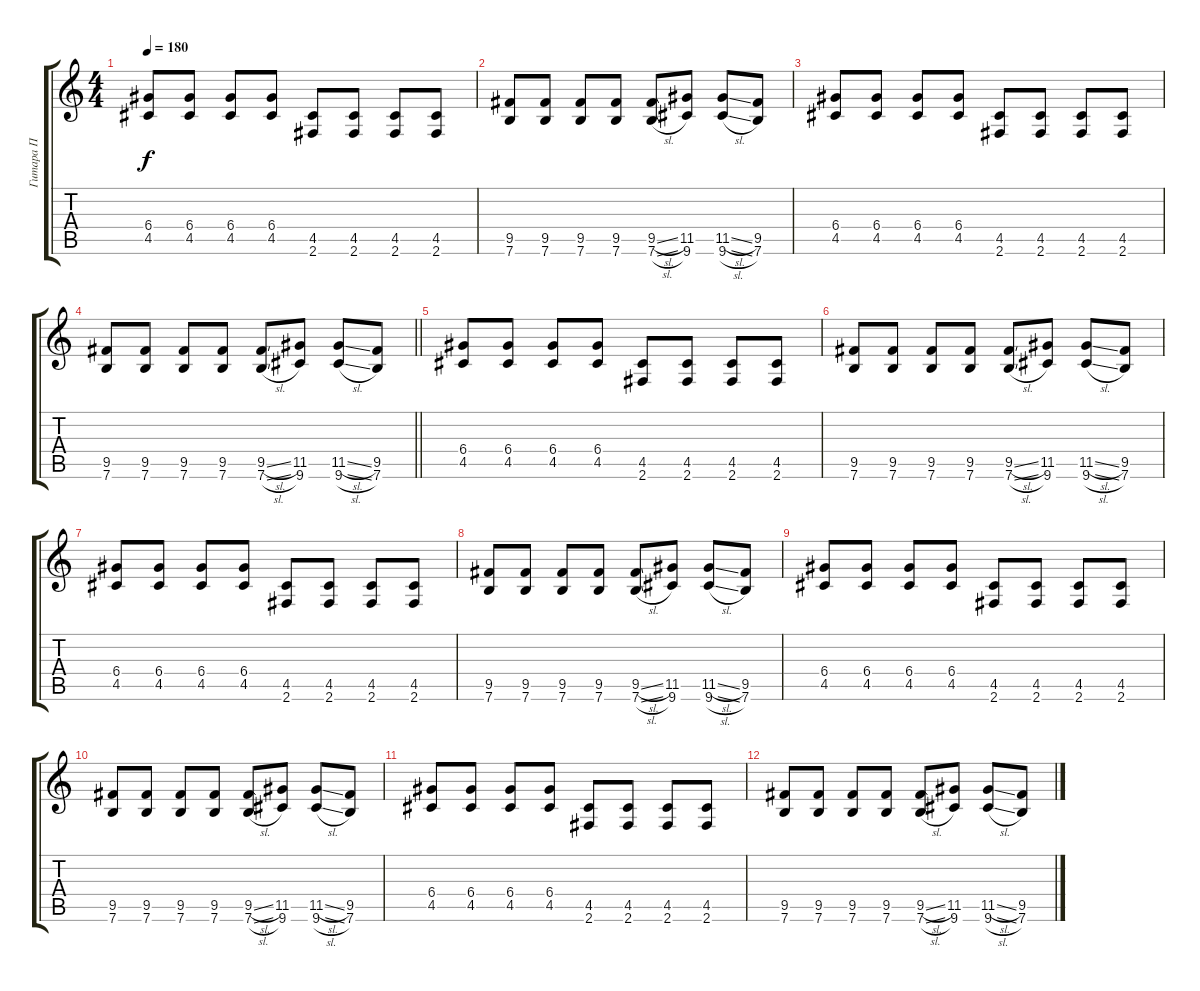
\track ("Гитара П" "Гитара П") {instrument distortionguitar}
\staff {score tabs}
\tuning (E4 B3 G3 D3 A2 E2) {hide}
\ts (4 4)
\tempo 180
\clef g2
\ks c
(6.4 4.5).8{dy f} (6.4 4.5).8 (6.4 4.5).8 (6.4 4.5).8 (4.5 2.6).8 (4.5 2.6).8 (4.5 2.6).8 (4.5 2.6).8 |
(9.5 7.6).8 (9.5 7.6).8 (9.5 7.6).8 (9.5 7.6).8 (9.5{sl} 7.6{sl}).8 (11.5 9.6).8 (11.5{sl} 9.6{sl}).8 (9.5 7.6).8 |
(6.4 4.5).8 (6.4 4.5).8 (6.4 4.5).8 (6.4 4.5).8 (4.5 2.6).8 (4.5 2.6).8 (4.5 2.6).8 (4.5 2.6).8 |
\barLineRight lightlight
(9.5 7.6).8 (9.5 7.6).8 (9.5 7.6).8 (9.5 7.6).8 (9.5{sl} 7.6{sl}).8 (11.5 9.6).8 (11.5{sl} 9.6{sl}).8 (9.5 7.6).8 |
\section ("" " ")
(6.4 4.5).8{volume 8} (6.4 4.5).8 (6.4 4.5).8 (6.4 4.5).8 (4.5 2.6).8 (4.5 2.6).8 (4.5 2.6).8 (4.5 2.6).8 |
(9.5 7.6).8 (9.5 7.6).8 (9.5 7.6).8 (9.5 7.6).8 (9.5{sl} 7.6{sl}).8 (11.5 9.6).8 (11.5{sl} 9.6{sl}).8 (9.5 7.6).8 |
(6.4 4.5).8 (6.4 4.5).8 (6.4 4.5).8 (6.4 4.5).8 (4.5 2.6).8 (4.5 2.6).8 (4.5 2.6).8 (4.5 2.6).8 |
(9.5 7.6).8 (9.5 7.6).8 (9.5 7.6).8 (9.5 7.6).8 (9.5{sl} 7.6{sl}).8 (11.5 9.6).8 (11.5{sl} 9.6{sl}).8 (9.5 7.6).8 |
(6.4 4.5).8{volume 0} (6.4 4.5).8 (6.4 4.5).8 (6.4 4.5).8 (4.5 2.6).8 (4.5 2.6).8 (4.5 2.6).8 (4.5 2.6).8 |
(9.5 7.6).8 (9.5 7.6).8 (9.5 7.6).8 (9.5 7.6).8 (9.5{sl} 7.6{sl}).8 (11.5 9.6).8 (11.5{sl} 9.6{sl}).8 (9.5 7.6).8 |
(6.4 4.5).8 (6.4 4.5).8 (6.4 4.5).8 (6.4 4.5).8 (4.5 2.6).8 (4.5 2.6).8 (4.5 2.6).8 (4.5 2.6).8 |
(9.5 7.6).8 (9.5 7.6).8 (9.5 7.6).8 (9.5 7.6).8 (9.5{sl} 7.6{sl}).8 (11.5 9.6).8 (11.5{sl} 9.6{sl}).8 (9.5 7.6).8
